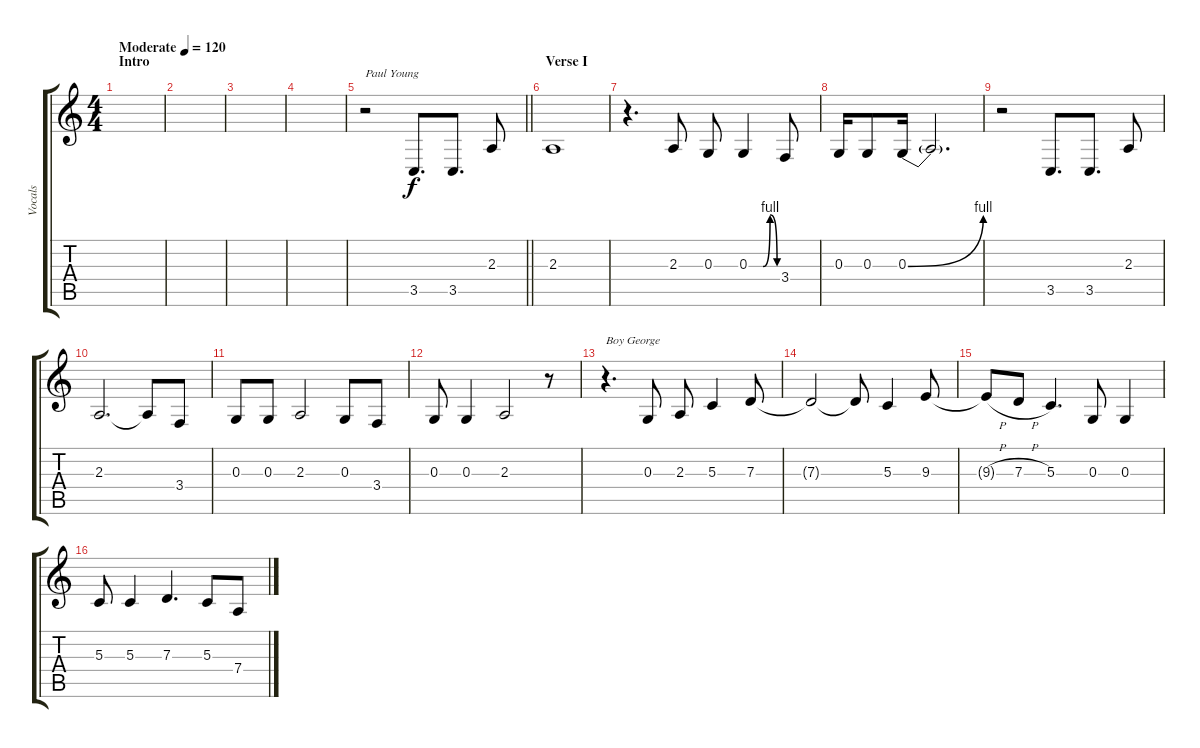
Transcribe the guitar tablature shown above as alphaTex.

\track ("Vocals" "Vocals") {instrument trumpet}
\staff {score tabs}
\tuning (E4 B3 G3 D3 A2 E2) {hide}
\ts (4 4)
\section ("" "Intro")
\tempo (120 "Moderate")
\clef g2
\ks c
|
|
|
|
\barLineRight lightlight
r.2{txt "Paul Young"} 3.5.8{d} 3.5.8{d} 2.3.8 |
\section ("" "Verse I")
2.3.1 |
r.4{d} 2.3.8 0.3.8 0.3{be (custom 0 0 30 0 45 4 60 0)}.4 3.4.8 |
0.3.16 0.3.8 0.3{be (bend 0 0 60 4)}.16 0.3{t}.2{d} |
r.2 3.5.8{d} 3.5.8{d} 2.3.8 |
2.3.2{d} 2.3{t}.8 3.4.8 |
0.3.8 0.3.8 2.3.2 0.3.8 3.4.8 |
0.3.8 0.3.4 2.3.2 r.8 |
r.4{d txt "Boy George"} 0.3.8 2.3.8 5.3.4 7.3.8 |
7.3{t}.2 7.3{t}.8 5.3.4 9.3.8 |
9.3{h t}.8 7.3{h}.8 5.3.4{d} 0.3.8 0.3.4 |
5.3.8 5.3.4 7.3.4{d} 5.3.8 7.4{h}.8
